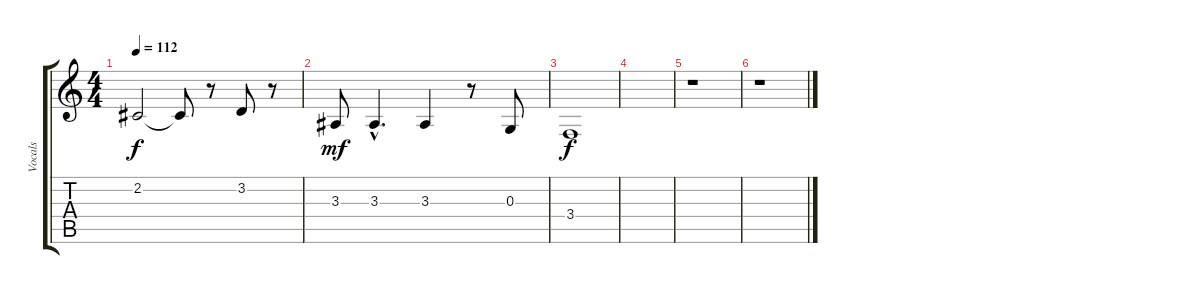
\track ("Vocals" "Vocals") {instrument clarinet}
\staff {score tabs}
\tuning (E4 B3 G3 D3 A2 E2) {hide}
\ts (4 4)
\tempo 112
\clef g2
\ks c
2.2{t}.2{dy f} 2.2{t}.8 r.8 3.2.8 r.8 |
3.3.8{dy mf} 3.3{hac}.4{d} 3.3.4 r.8 0.3.8 |
3.4.1{dy f} |
|
r.1 |
r.1
